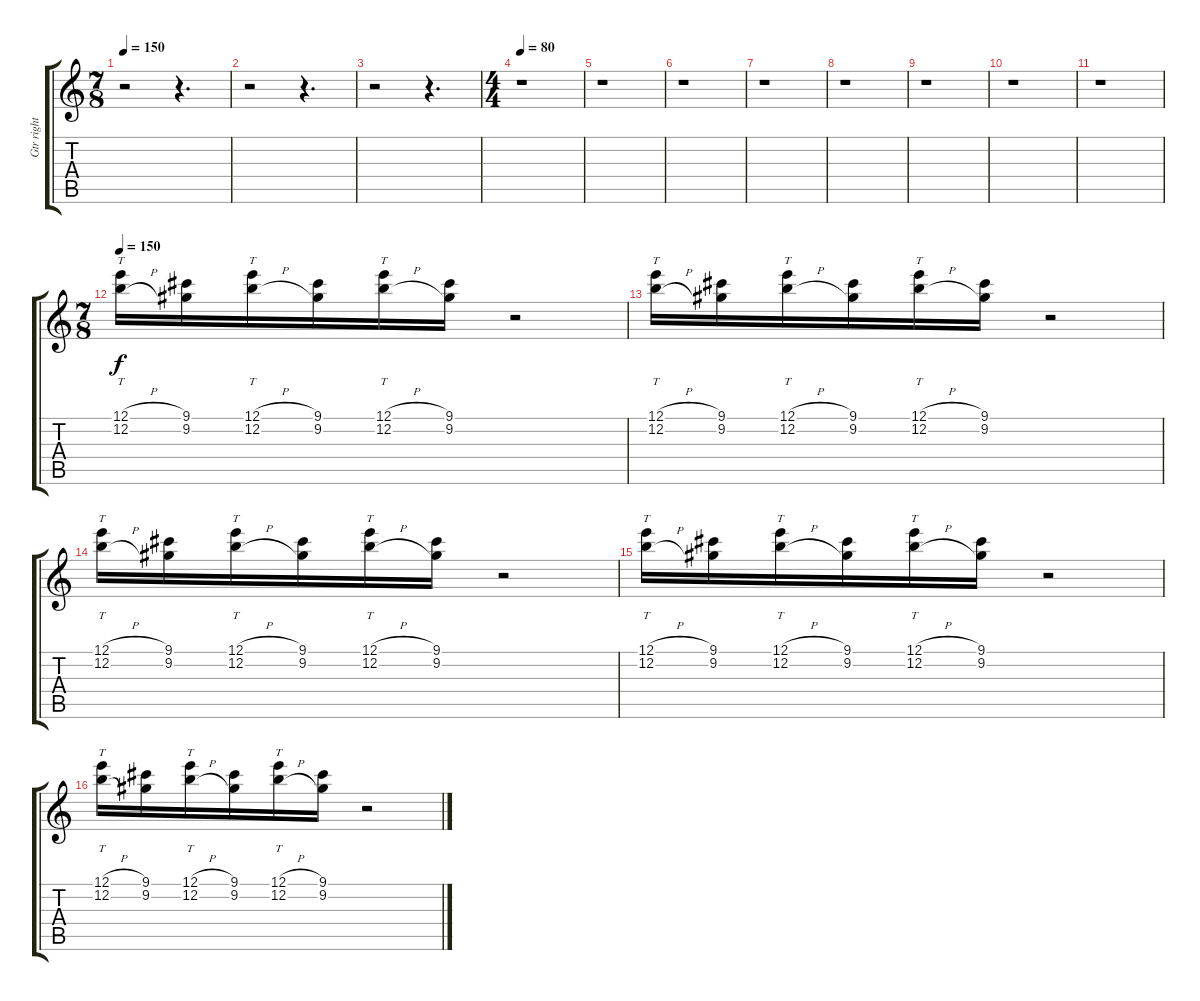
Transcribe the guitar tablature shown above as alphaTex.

\track ("Gtr right" "Gtr right") {instrument overdrivenguitar}
\staff {score tabs}
\tuning (E4 B3 G3 D3 A2 E2) {hide}
\ts (7 8)
\tempo 150
\clef g2
\ks c
r.2{dy f} r.4{d} |
r.2 r.4{d} |
r.2 r.4{d} |
\ts (4 4)
\tempo 80
r.1 |
r.1 |
r.1 |
r.1 |
r.1 |
r.1 |
r.1 |
r.1 |
\ts (7 8)
\tempo 150
(12.1{h} 12.2{h}).16{tt} (9.1 9.2).16 (12.1{h} 12.2{h}).16{tt} (9.1 9.2).16 (12.1{h} 12.2{h}).16{tt} (9.1 9.2).16 r.2 |
(12.1{h} 12.2{h}).16{tt} (9.1 9.2).16 (12.1{h} 12.2{h}).16{tt} (9.1 9.2).16 (12.1{h} 12.2{h}).16{tt} (9.1 9.2).16 r.2 |
(12.1{h} 12.2{h}).16{tt} (9.1 9.2).16 (12.1{h} 12.2{h}).16{tt} (9.1 9.2).16 (12.1{h} 12.2{h}).16{tt} (9.1 9.2).16 r.2 |
(12.1{h} 12.2{h}).16{tt} (9.1 9.2).16 (12.1{h} 12.2{h}).16{tt} (9.1 9.2).16 (12.1{h} 12.2{h}).16{tt} (9.1 9.2).16 r.2 |
(12.1{h} 12.2{h}).16{tt} (9.1 9.2).16 (12.1{h} 12.2{h}).16{tt} (9.1 9.2).16 (12.1{h} 12.2{h}).16{tt} (9.1 9.2).16 r.2
